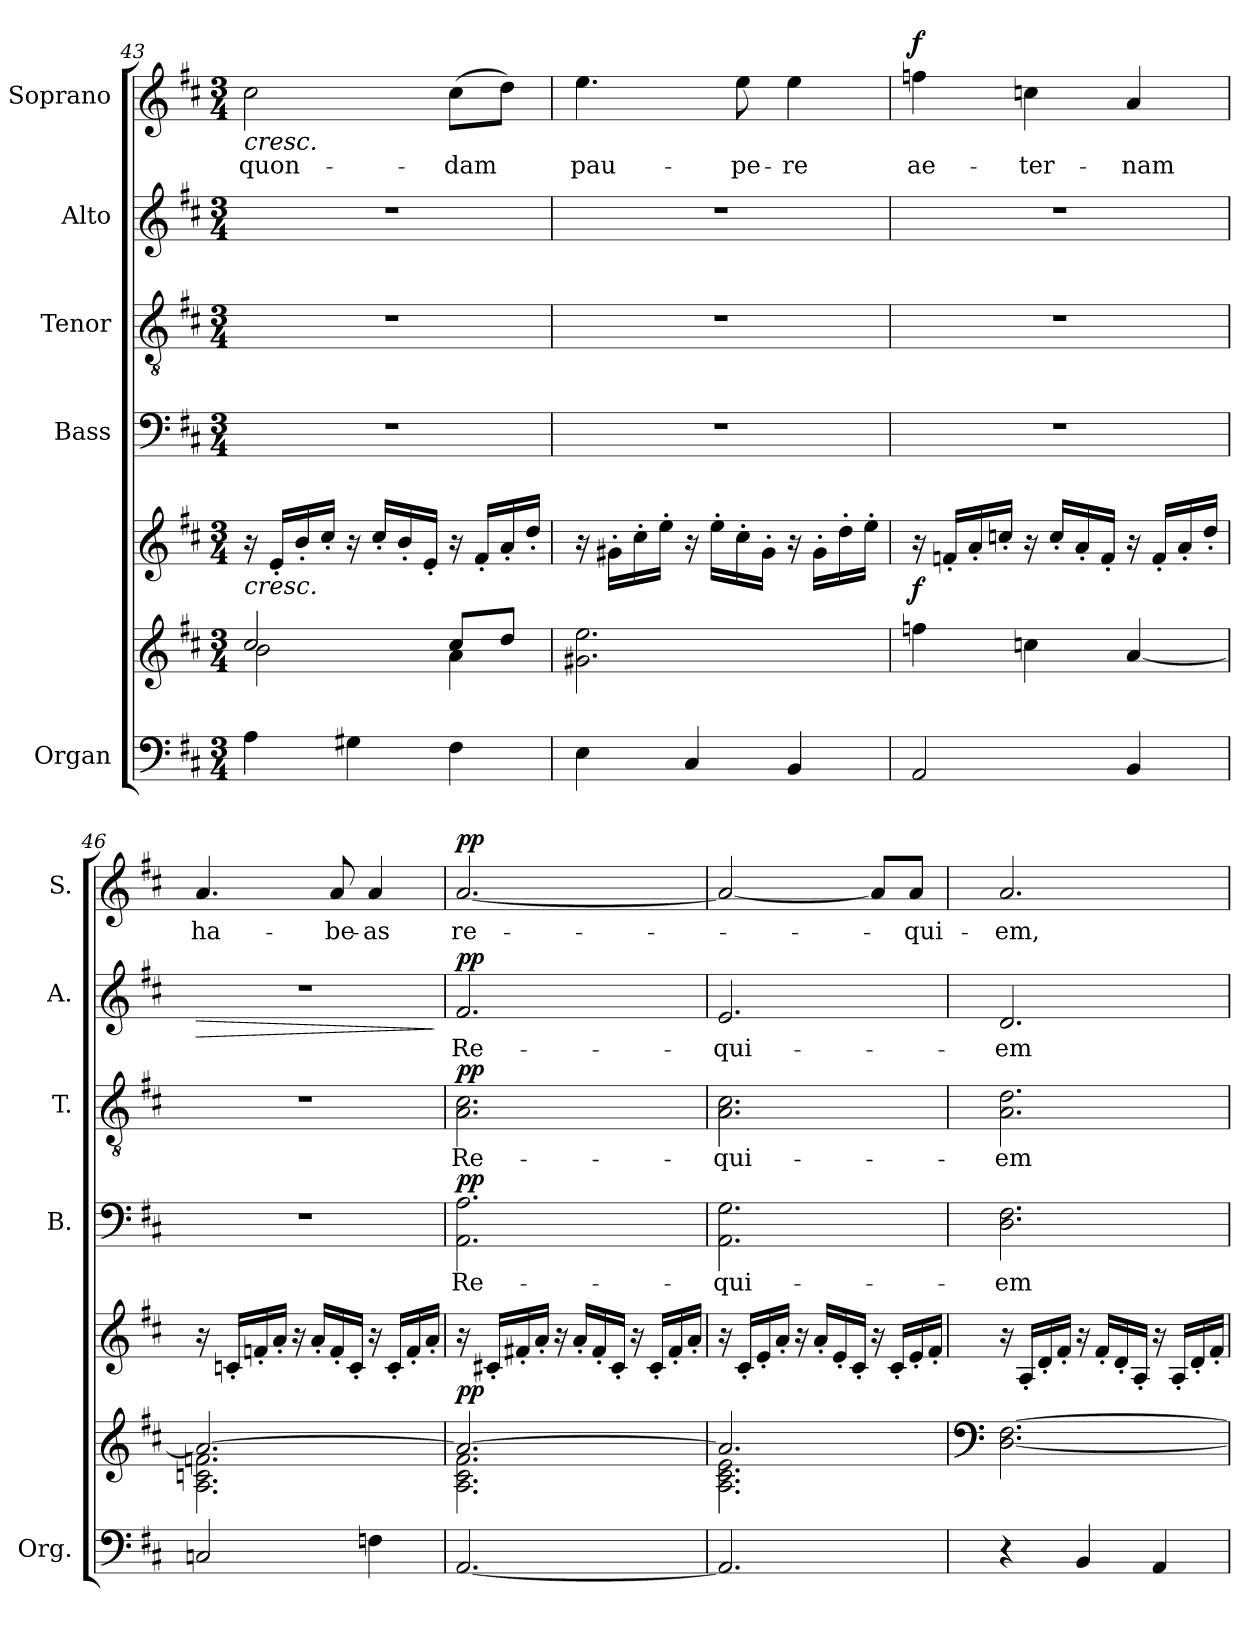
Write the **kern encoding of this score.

**kern	**kern	**kern	**dynam	**kern	**text	**dynam	**kern	**text	**dynam	**kern	**text	**dynam	**kern	**text	**dynam
*part5	*part5	*part5	*part5	*part4	*part4	*part4	*part3	*part3	*part3	*part2	*part2	*part2	*part1	*part1	*part1
*staff7	*staff6	*staff5	*staff5/6/7	*staff4	*staff4	*staff4	*staff3	*staff3	*staff3	*staff2	*staff2	*staff2	*staff1	*staff1	*staff1
*I"Organ	*	*	*	*I"Bass	*	*	*I"Tenor	*	*	*I"Alto	*	*	*I"Soprano	*	*
*I'Org.	*	*	*	*I'B.	*	*	*I'T.	*	*	*I'A.	*	*	*I'S.	*	*
!!LO:LB:g=z
*clefF4	*clefG2	*clefG2	*	*clefF4	*	*	*clefGv2	*	*	*clefG2	*	*	*clefG2	*	*
*k[f#c#]	*k[f#c#]	*k[f#c#]	*	*k[f#c#]	*	*	*k[f#c#]	*	*	*k[f#c#]	*	*	*k[f#c#]	*	*
*D:	*D:	*D:	*	*D:	*	*	*D:	*	*	*D:	*	*	*D:	*	*
*M3/4	*M3/4	*M3/4	*	*M3/4	*	*	*M3/4	*	*	*M3/4	*	*	*M3/4	*	*
=43	=43	=43	=43	=43	=43	=43	=43	=43	=43	=43	=43	=43	=43	=43	=43
*	*^	*	*	*	*	*	*	*	*	*	*	*	*	*	*
!	!	!	!	!	!	!	!	!	!	!	!	!	!	!LO:TX:b:i:t=cresc.	!	!
!	!	!	!LO:TX:b:i:t=cresc.	!	!	!	!	!	!	!	!	!	!	!	!	!
!	!	!	!	!	!	!	!	!	!	!	!	!	!	!	!LO:LY:b	!
4A\	2cc#/	2b\	16r	.	2.r	.	.	2.r	.	.	2.r	.	.	2cc#\	quon-	.
.	.	.	16e'/LL	.	.	.	.	.	.	.	.	.	.	.	.	.
.	.	.	16b'/	.	.	.	.	.	.	.	.	.	.	.	.	.
.	.	.	16cc#'/JJ	.	.	.	.	.	.	.	.	.	.	.	.	.
4G#X\	.	.	16r	.	.	.	.	.	.	.	.	.	.	.	.	.
.	.	.	16cc#'/LL	.	.	.	.	.	.	.	.	.	.	.	.	.
.	.	.	16b'/	.	.	.	.	.	.	.	.	.	.	.	.	.
.	.	.	16e'/JJ	.	.	.	.	.	.	.	.	.	.	.	.	.
!	!	!	!	!	!	!	!	!	!	!	!	!	!	!	!LO:LY:b	!
4F#\	8cc#/L	4a\	16r	.	.	.	.	.	.	.	.	.	.	(>8cc#\L	-dam	.
.	.	.	16f#'/LL	.	.	.	.	.	.	.	.	.	.	.	.	.
.	8dd/J	.	16a'/	.	.	.	.	.	.	.	.	.	.	8dd\J)	.	.
.	.	.	16dd'/JJ	.	.	.	.	.	.	.	.	.	.	.	.	.
*	*v	*v	*	*	*	*	*	*	*	*	*	*	*	*	*	*
=44	=44	=44	=44	=44	=44	=44	=44	=44	=44	=44	=44	=44	=44	=44	=44
!	!	!	!	!	!	!	!	!	!	!	!	!	!	!LO:LY:b	!
4E\	2.g#X\ 2.ee\	16r	.	2.r	.	.	2.r	.	.	2.r	.	.	4.ee\	pau-	.
.	.	16g#X'\LL	.	.	.	.	.	.	.	.	.	.	.	.	.
.	.	16cc#'\	.	.	.	.	.	.	.	.	.	.	.	.	.
.	.	16ee'\JJ	.	.	.	.	.	.	.	.	.	.	.	.	.
4C#/	.	16r	.	.	.	.	.	.	.	.	.	.	.	.	.
.	.	16ee'\LL	.	.	.	.	.	.	.	.	.	.	.	.	.
!	!	!	!	!	!	!	!	!	!	!	!	!	!	!LO:LY:b	!
.	.	16cc#'\	.	.	.	.	.	.	.	.	.	.	8ee\	-pe-	.
.	.	16g#'\JJ	.	.	.	.	.	.	.	.	.	.	.	.	.
!	!	!	!	!	!	!	!	!	!	!	!	!	!	!LO:LY:b	!
4BB/	.	16r	.	.	.	.	.	.	.	.	.	.	4ee\	-re	.
.	.	16g#'\LL	.	.	.	.	.	.	.	.	.	.	.	.	.
.	.	16dd'\	.	.	.	.	.	.	.	.	.	.	.	.	.
.	.	16ee'\JJ	.	.	.	.	.	.	.	.	.	.	.	.	.
=45	=45	=45	=45	=45	=45	=45	=45	=45	=45	=45	=45	=45	=45	=45	=45
!	!	!	!LO:DY:b	!	!	!	!	!	!	!	!	!	!	!LO:LY:b	!LO:DY:b
2AA/	4ffn\	16r	f	2.r	.	.	2.r	.	.	2.r	.	.	4ffn\	ae-	f
.	.	16fn'/LL	.	.	.	.	.	.	.	.	.	.	.	.	.
.	.	16a'/	.	.	.	.	.	.	.	.	.	.	.	.	.
.	.	16ccn'/JJ	.	.	.	.	.	.	.	.	.	.	.	.	.
!	!	!	!	!	!	!	!	!	!	!	!	!	!	!LO:LY:b	!
.	4ccn\	16r	.	.	.	.	.	.	.	.	.	.	4ccn\	-ter-	.
.	.	16cc'/LL	.	.	.	.	.	.	.	.	.	.	.	.	.
.	.	16a'/	.	.	.	.	.	.	.	.	.	.	.	.	.
.	.	16f'/JJ	.	.	.	.	.	.	.	.	.	.	.	.	.
!	!	!	!	!	!	!	!	!	!	!	!	!	!	!LO:LY:b	!
4BB/	[4a/	16r	.	.	.	.	.	.	.	.	.	.	4a/	-nam	.
.	.	16f'/LL	.	.	.	.	.	.	.	.	.	.	.	.	.
.	.	16a'/	.	.	.	.	.	.	.	.	.	.	.	.	.
.	.	16dd'/JJ	.	.	.	.	.	.	.	.	.	.	.	.	.
!!LO:PB:g=z
=46	=46	=46	=46	=46	=46	=46	=46	=46	=46	=46	=46	=46	=46	=46	=46
*	*^	*	*	*	*	*	*	*	*	*	*	*	*	*	*
!	!	!	!	!	!	!	!	!	!	!	!	!	!LO:HP:b	!	!LO:LY:b	!
2Cn/	2.a/_	2.A\ 2.cn\ 2.fn\	16r	.	2.r	.	.	2.r	.	.	2.r	.	>	4.a/	ha-	.
.	.	.	16cn'/LL	.	.	.	.	.	.	.	.	.	.	.	.	.
.	.	.	16fn'/	.	.	.	.	.	.	.	.	.	.	.	.	.
.	.	.	16a'/JJ	.	.	.	.	.	.	.	.	.	.	.	.	.
.	.	.	16r	.	.	.	.	.	.	.	.	.	.	.	.	.
.	.	.	16a'/LL	.	.	.	.	.	.	.	.	.	.	.	.	.
!	!	!	!	!	!	!	!	!	!	!	!	!	!	!	!LO:LY:b	!
.	.	.	16f'/	.	.	.	.	.	.	.	.	.	.	8a/	-be-	.
.	.	.	16c'/JJ	.	.	.	.	.	.	.	.	.	.	.	.	.
!	!	!	!	!	!	!	!	!	!	!	!	!	!	!	!LO:LY:b	!
4Fn\	.	.	16r	.	.	.	.	.	.	.	.	.	.	4a/	-as	.
.	.	.	16c'/LL	.	.	.	.	.	.	.	.	.	.	.	.	.
.	.	.	16f'/	.	.	.	.	.	.	.	.	.	.	.	.	.
.	.	.	16a'/JJ	.	.	.	.	.	.	.	.	.	.	.	.	.
*	*v	*v	*	*	*	*	*	*	*	*	*	*	*	*	*	*
.	.	.	.	.	.	.	.	.	.	.	.	]	.	.	.
=47	=47	=47	=47	=47	=47	=47	=47	=47	=47	=47	=47	=47	=47	=47	=47
*	*^	*	*	*	*	*	*	*	*	*	*	*	*	*	*
!	!	!	!	!LO:DY:b	!	!LO:LY:b	!LO:DY:b	!	!LO:LY:b	!LO:DY:b	!	!LO:LY:b	!LO:DY:b	!	!LO:LY:b	!LO:DY:b
[2.AA/	2.a/_	2.A\ 2.c#\ 2.f#\	16r	pp	2.AA\ 2.A\	Re-	pp	2.A\ 2.c#\	Re-	pp	2.f#/	Re-	pp	[2.a/	re-	pp
.	.	.	16c#X'/LL	.	.	.	.	.	.	.	.	.	.	.	.	.
.	.	.	16f#X'/	.	.	.	.	.	.	.	.	.	.	.	.	.
.	.	.	16a'/JJ	.	.	.	.	.	.	.	.	.	.	.	.	.
.	.	.	16r	.	.	.	.	.	.	.	.	.	.	.	.	.
.	.	.	16a'/LL	.	.	.	.	.	.	.	.	.	.	.	.	.
.	.	.	16f#'/	.	.	.	.	.	.	.	.	.	.	.	.	.
.	.	.	16c#'/JJ	.	.	.	.	.	.	.	.	.	.	.	.	.
.	.	.	16r	.	.	.	.	.	.	.	.	.	.	.	.	.
.	.	.	16c#'/LL	.	.	.	.	.	.	.	.	.	.	.	.	.
.	.	.	16f#'/	.	.	.	.	.	.	.	.	.	.	.	.	.
.	.	.	16a'/JJ	.	.	.	.	.	.	.	.	.	.	.	.	.
=48	=48	=48	=48	=48	=48	=48	=48	=48	=48	=48	=48	=48	=48	=48	=48	=48
!	!	!	!	!	!	!LO:LY:b	!	!	!LO:LY:b	!	!	!LO:LY:b	!	!	!	!
2.AA/]	2.a/]	2.A\ 2.c#\ 2.e\	16r	.	2.AA\ 2.G\	-qui-	.	2.A\ 2.c#\	-qui-	.	2.e/	-qui-	.	2a/_	.	.
.	.	.	16c#'/LL	.	.	.	.	.	.	.	.	.	.	.	.	.
.	.	.	16e'/	.	.	.	.	.	.	.	.	.	.	.	.	.
.	.	.	16a'/JJ	.	.	.	.	.	.	.	.	.	.	.	.	.
.	.	.	16r	.	.	.	.	.	.	.	.	.	.	.	.	.
.	.	.	16a'/LL	.	.	.	.	.	.	.	.	.	.	.	.	.
.	.	.	16e'/	.	.	.	.	.	.	.	.	.	.	.	.	.
.	.	.	16c#'/JJ	.	.	.	.	.	.	.	.	.	.	.	.	.
.	.	.	16r	.	.	.	.	.	.	.	.	.	.	8a/L]	.	.
.	.	.	16c#'/LL	.	.	.	.	.	.	.	.	.	.	.	.	.
!	!	!	!	!	!	!	!	!	!	!	!	!	!	!	!LO:LY:b	!
.	.	.	16e'/	.	.	.	.	.	.	.	.	.	.	8a/J	-qui-	.
.	.	.	16f#'/JJ	.	.	.	.	.	.	.	.	.	.	.	.	.
*	*v	*v	*	*	*	*	*	*	*	*	*	*	*	*	*	*
=49	=49	=49	=49	=49	=49	=49	=49	=49	=49	=49	=49	=49	=49	=49	=49
*	*clefF4	*	*	*	*	*	*	*	*	*	*	*	*	*	*
!	!	!	!	!	!LO:LY:b	!	!	!LO:LY:b	!	!	!LO:LY:b	!	!	!LO:LY:b	!
4r	[2.D\ [2.F#\	16r	.	2.D\ 2.F#\	-em	.	2.A\ 2.d\	-em	.	2.d/	-em	.	2.a/	-em,	.
.	.	16A'/LL	.	.	.	.	.	.	.	.	.	.	.	.	.
.	.	16d'/	.	.	.	.	.	.	.	.	.	.	.	.	.
.	.	16f#'/JJ	.	.	.	.	.	.	.	.	.	.	.	.	.
4BB/	.	16r	.	.	.	.	.	.	.	.	.	.	.	.	.
.	.	16f#'/LL	.	.	.	.	.	.	.	.	.	.	.	.	.
.	.	16d'/	.	.	.	.	.	.	.	.	.	.	.	.	.
.	.	16A'/JJ	.	.	.	.	.	.	.	.	.	.	.	.	.
4AA/	.	16r	.	.	.	.	.	.	.	.	.	.	.	.	.
.	.	16A'/LL	.	.	.	.	.	.	.	.	.	.	.	.	.
.	.	16d'/	.	.	.	.	.	.	.	.	.	.	.	.	.
.	.	16f#'/JJ	.	.	.	.	.	.	.	.	.	.	.	.	.
=	=	=	=	=	=	=	=	=	=	=	=	=	=	=	=
*-	*-	*-	*-	*-	*-	*-	*-	*-	*-	*-	*-	*-	*-	*-	*-
